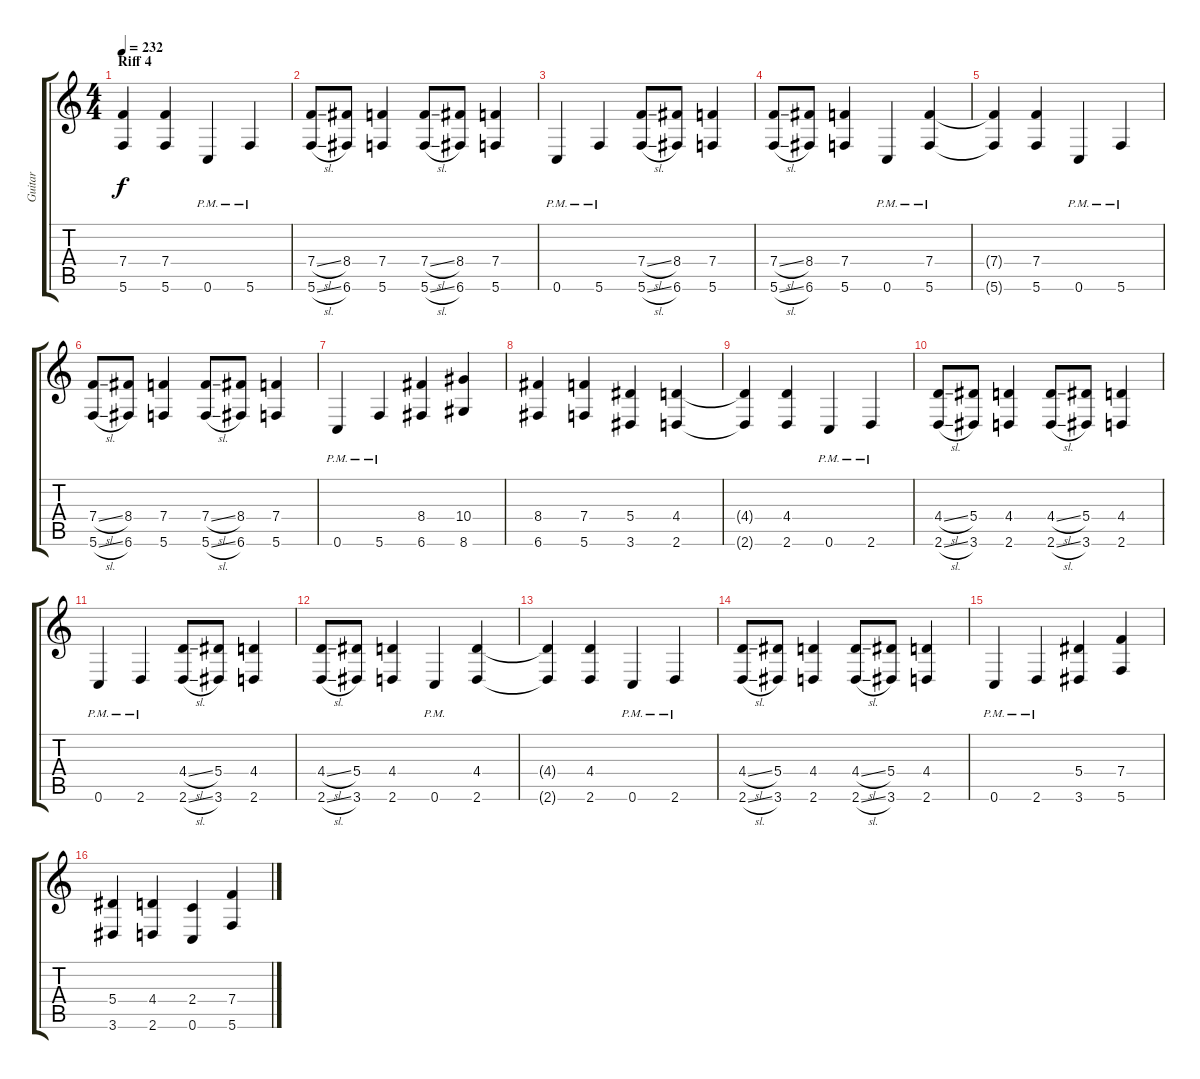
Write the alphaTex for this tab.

\track ("Guitar" "Guitar") {instrument distortionguitar}
\staff {score tabs}
\tuning (C4 G3 Eb3 Bb2 F2 C2) {hide}
\ts (4 4)
\section ("" "Riff 4")
\tempo 232
\clef g2
\ks c
(7.4{t} 5.6{t}).4{dy f} (7.4 5.6).4 0.6{pm}.4 5.6{pm}.4 |
(7.4{sl} 5.6{sl}).8 (8.4 6.6).8 (7.4 5.6).4 (7.4{sl} 5.6{sl}).8 (8.4 6.6).8 (7.4 5.6).4 |
0.6{pm}.4 5.6{pm}.4 (7.4{sl} 5.6{sl}).8 (8.4 6.6).8 (7.4 5.6).4 |
(7.4{sl} 5.6{sl}).8 (8.4 6.6).8 (7.4 5.6).4 0.6{pm}.4 (7.4 5.6{pm}).4 |
(7.4{t} 5.6{t}).4 (7.4 5.6).4 0.6{pm}.4 5.6{pm}.4 |
(7.4{sl} 5.6{sl}).8 (8.4 6.6).8 (7.4 5.6).4 (7.4{sl} 5.6{sl}).8 (8.4 6.6).8 (7.4 5.6).4 |
0.6{pm}.4 5.6{pm}.4 (8.4 6.6).4 (10.4 8.6).4 |
(8.4 6.6).4 (7.4 5.6).4 (5.4 3.6).4 (4.4 2.6).4 |
(4.4{t} 2.6{t}).4 (4.4 2.6).4 0.6{pm}.4 2.6{pm}.4 |
(4.4{sl} 2.6{sl}).8 (5.4 3.6).8 (4.4 2.6).4 (4.4{sl} 2.6{sl}).8 (5.4 3.6).8 (4.4 2.6).4 |
0.6{pm}.4 2.6{pm}.4 (4.4{sl} 2.6{sl}).8 (5.4 3.6).8 (4.4 2.6).4 |
(4.4{sl} 2.6{sl}).8 (5.4 3.6).8 (4.4 2.6).4 0.6{pm}.4 (4.4 2.6).4 |
(4.4{t} 2.6{t}).4 (4.4 2.6).4 0.6{pm}.4 2.6{pm}.4 |
(4.4{sl} 2.6{sl}).8 (5.4 3.6).8 (4.4 2.6).4 (4.4{sl} 2.6{sl}).8 (5.4 3.6).8 (4.4 2.6).4 |
0.6{pm}.4 2.6{pm}.4 (5.4 3.6).4 (7.4 5.6).4 |
(5.4 3.6).4 (4.4 2.6).4 (2.4 0.6).4 (7.4 5.6).4
